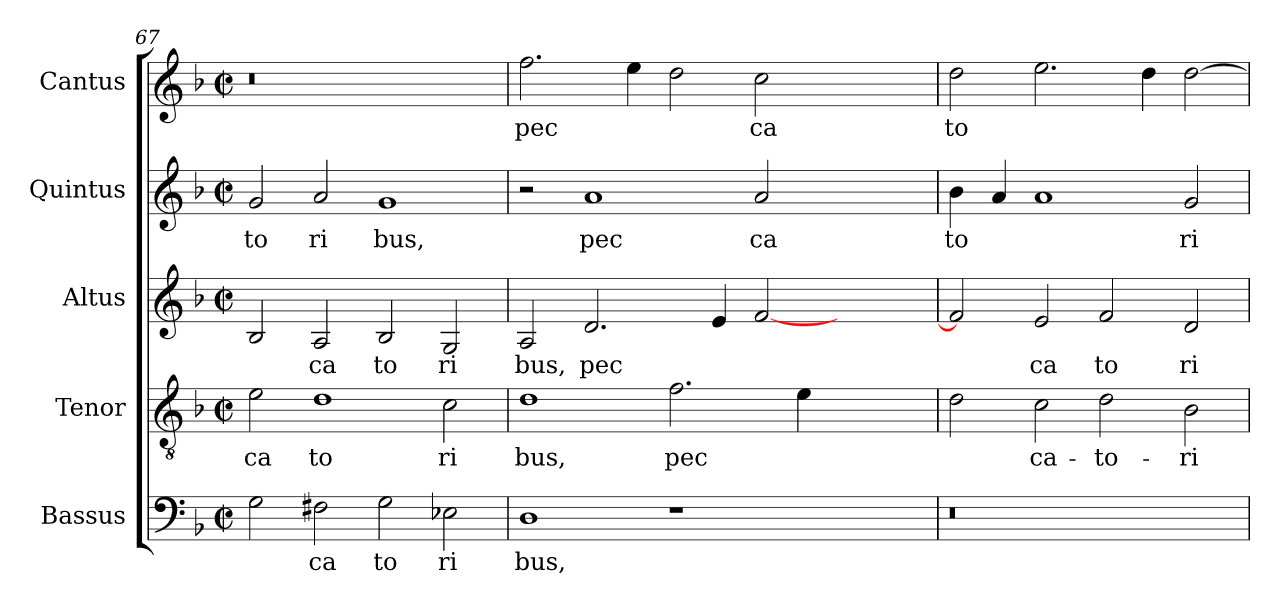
**kern	**text	**kern	**text	**kern	**text	**kern	**text	**kern	**text
*part5	*part5	*part4	*part4	*part3	*part3	*part2	*part2	*part1	*part1
*staff5	*staff5	*staff4	*staff4	*staff3	*staff3	*staff2	*staff2	*staff1	*staff1
*I"Bassus	*	*I"Tenor	*	*I"Altus	*	*I"Quintus	*	*I"Cantus	*
*clefF4	*	*clefGv2	*	*clefG2	*	*clefG2	*	*clefG2	*
*k[b-]	*	*k[b-]	*	*k[b-]	*	*k[b-]	*	*k[b-]	*
*F:	*	*F:	*	*F:	*	*F:	*	*F:	*
*M2/2	*	*M2/2	*	*M2/2	*	*M2/2	*	*M2/2	*
*met(c|)	*	*met(c|)	*	*met(c|)	*	*met(c|)	*	*met(c|)	*
=67	=67	=67	=67	=67	=67	=67	=67	=67	=67
!	!	!	!LO:LY:b:cj	!	!	!	!LO:LY:b:cj	!	!
2G\	.	2e\	ca	2B-/	.	2g/	to	0r	.
!	!LO:LY:b:cj	!	!LO:LY:b:cj	!	!LO:LY:b:cj	!	!LO:LY:b:cj	!	!
2F#X\	ca	1d	to	2A/	ca	2a/	ri	.	.
!	!LO:LY:b:cj	!	!	!	!LO:LY:b:cj	!	!LO:LY:b:cj	!	!
2G\	to	.	.	2B-/	to	1g	bus,	.	.
!	!LO:LY:b:cj	!	!LO:LY:b:cj	!	!LO:LY:b:cj	!	!	!	!
2E-X\	ri	2c\	ri	2G/	ri	.	.	.	.
=68	=68	=68	=68	=68	=68	=68	=68	=68	=68
!	!LO:LY:b:cj	!	!LO:LY:b:cj	!	!LO:LY:b:cj	!	!	!	!LO:LY:b
1D	bus,	1d	bus,	2A/	bus,	2r	.	2.ff\	pec
!	!	!	!	!	!LO:LY:b	!	!LO:LY:b:cj	!	!
.	.	.	.	2.d/	pec	1a	pec	.	.
.	.	.	.	.	.	.	.	4ee\	.
!LO:N:vis=1	!	!	!LO:LY:b	!	!	!	!	!	!
0r	.	2.f\	pec	.	.	.	.	2dd\	.
.	.	.	.	4e/	.	.	.	.	.
!	!	!	!	!	!	!	!LO:LY:b:cj	!	!LO:LY:b:cj
.	.	.	.	[>2f/	.	2a/	ca	2cc\	ca
.	.	4e\	.	.	.	.	.	.	.
.	.	1ryy	.	1ryy	.	1ryy	.	1ryy	.
!!LO:LB:g=z
=69	=69	=69	=69	=69	=69	=69	=69	=69	=69
!	!	!	!	!	!	!	!LO:LY:b:cj	!	!LO:LY:b:cj
0r	.	2d\	.	2f/]	.	4b-\	to	2dd\	to
.	.	.	.	.	.	4a/	.	.	.
!	!	!	!LO:LY:b:cj	!	!LO:LY:b:cj	!	!	!	!
.	.	2c\	ca-	2e/	ca	1a	.	2.ee\	.
!	!	!	!LO:LY:b:cj	!	!LO:LY:b:cj	!	!	!	!
.	.	2d\	-to-	2f/	to	.	.	.	.
.	.	.	.	.	.	.	.	4dd\	.
!	!	!	!LO:LY:b:cj	!	!LO:LY:b:cj	!	!LO:LY:b:cj	!	!
.	.	2B-\	-ri-	2d/	ri	2g/	ri	[>2dd\	.
=	=	=	=	=	=	=	=	=	=
*-	*-	*-	*-	*-	*-	*-	*-	*-	*-
